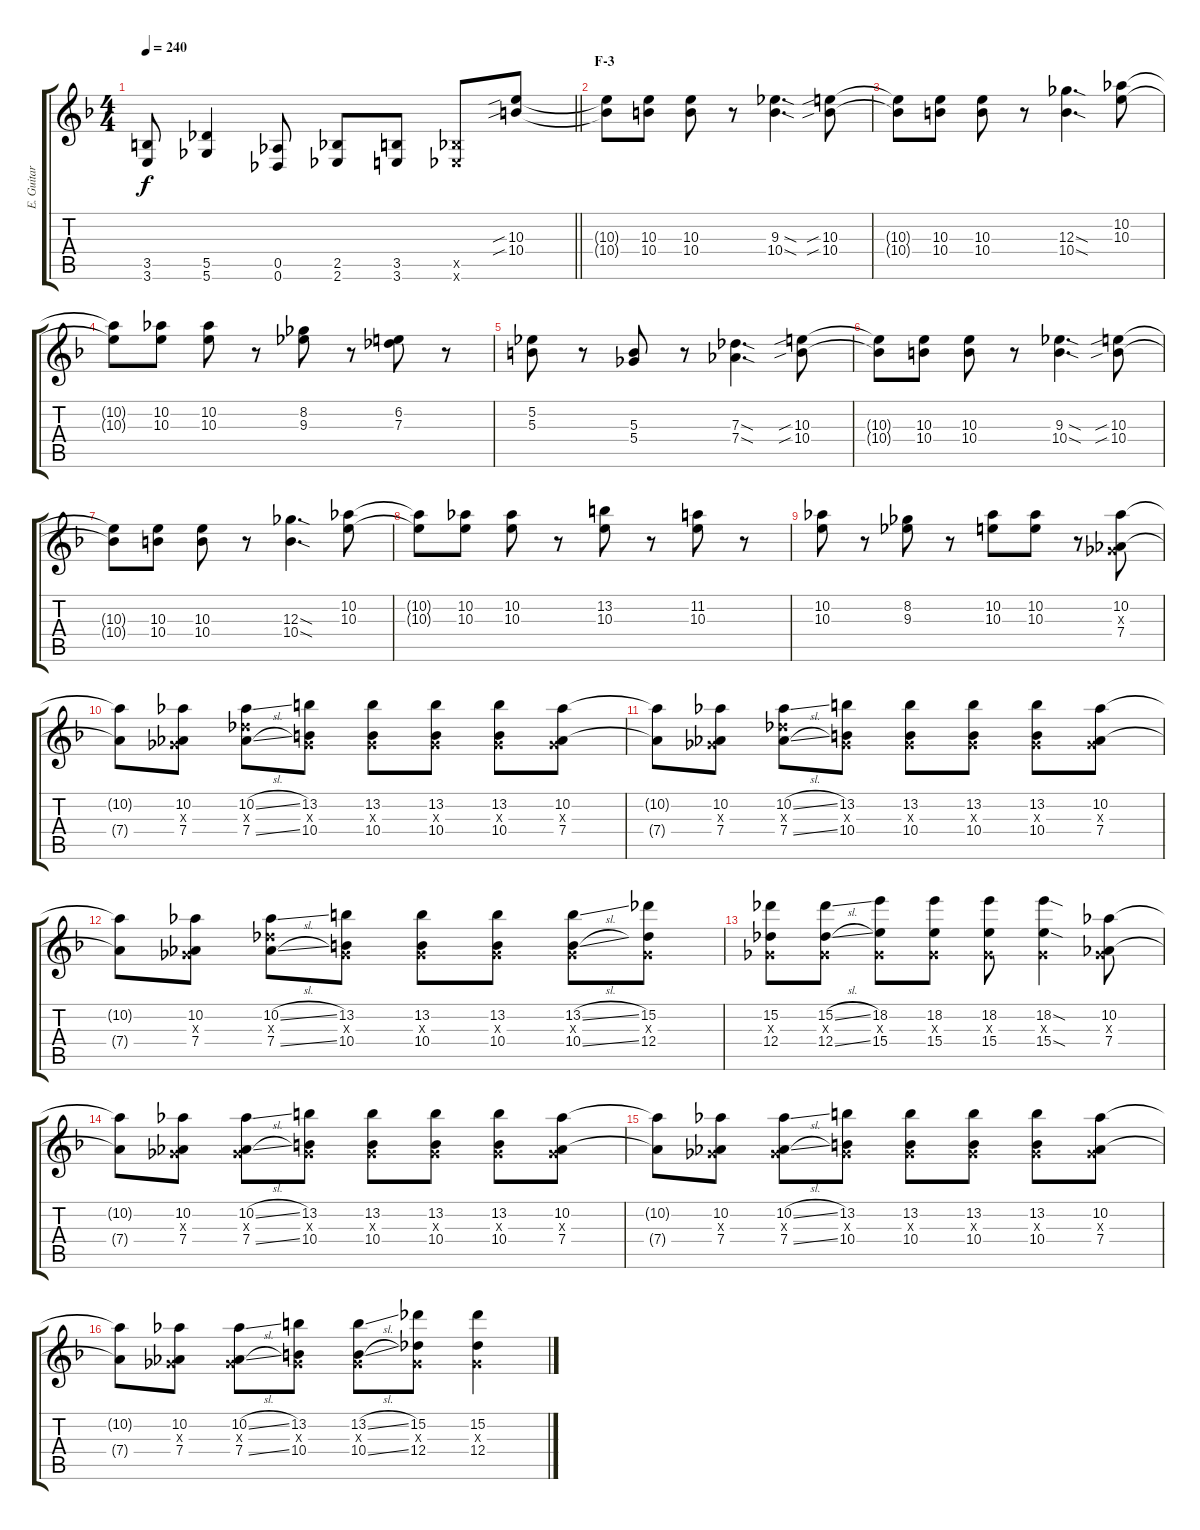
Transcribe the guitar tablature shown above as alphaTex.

\track ("E. Guitar I" "E. Guitar ") {instrument distortionguitar}
\staff {score tabs}
\tuning (Eb4 Bb3 Gb3 Db3 Ab2 Db2) {hide}
\ts (4 4)
\tempo 240
\clef g2
\barLineRight lightlight
\ks f
(3.5{t} 3.6{t}).8{dy f} (5.5 5.6).4 (0.5 0.6).8 (2.5 2.6).8 (3.5 3.6).8 (2.5{x} 2.6{x}).8 (10.3{sib} 10.4{sib}).8 |
\section ("" "F-3")
(10.3{t} 10.4{t}).8 (10.3 10.4).8 (10.3 10.4).8 r.8 (9.3{sod} 10.4{sod}).4{d} (10.3{sib} 10.4{sib}).8 |
(10.3{t} 10.4{t}).8 (10.3 10.4).8 (10.3 10.4).8 r.8 (12.3{sod} 10.4{sod}).4{d} (10.2 10.3).8 |
(10.2{t} 10.3{t}).8 (10.2 10.3).8 (10.2 10.3).8 r.8 (8.2 9.3).8 r.8 (6.2 7.3).8 r.8 |
(5.2 5.3).8 r.8 (5.3 5.4).8 r.8 (7.3{sod} 7.4{sod}).4{d} (10.3{sib} 10.4{sib}).8 |
(10.3{t} 10.4{t}).8 (10.3 10.4).8 (10.3 10.4).8 r.8 (9.3{sod} 10.4{sod}).4{d} (10.3{sib} 10.4{sib}).8 |
(10.3{t} 10.4{t}).8 (10.3 10.4).8 (10.3 10.4).8 r.8 (12.3{sod} 10.4{sod}).4{d} (10.2 10.3).8 |
(10.2{t} 10.3{t}).8 (10.2 10.3).8 (10.2 10.3).8 r.8 (13.2 10.3).8 r.8 (11.2 10.3).8 r.8 |
(10.2 10.3).8 r.8 (8.2 9.3).8 r.8 (10.2 10.3).8 (10.2 10.3).8 r.8 (10.2 0.3{x} 7.4).8 |
(10.2{t} 7.4{t}).8 (10.2 0.3{x} 7.4).8 (10.2{sl} 7.3{x} 7.4{sl}).8 (13.2 0.3{x} 10.4).8 (13.2 0.3{x} 10.4).8 (13.2 0.3{x} 10.4).8 (13.2 0.3{x} 10.4).8 (10.2 0.3{x} 7.4).8 |
(10.2{t} 7.4{t}).8 (10.2 0.3{x} 7.4).8 (10.2{sl} 7.3{x} 7.4{sl}).8 (13.2 0.3{x} 10.4).8 (13.2 0.3{x} 10.4).8 (13.2 0.3{x} 10.4).8 (13.2 0.3{x} 10.4).8 (10.2 0.3{x} 7.4).8 |
(10.2{t} 7.4{t}).8 (10.2 0.3{x} 7.4).8 (10.2{sl} 7.3{x} 7.4{sl}).8 (13.2 0.3{x} 10.4).8 (13.2 0.3{x} 10.4).8 (13.2 0.3{x} 10.4).8 (13.2{sl} 0.3{x} 10.4{sl}).8 (15.2 0.3{x} 12.4).8 |
(15.2 0.3{x} 12.4).8 (15.2{sl} 0.3{x} 12.4{sl}).8 (18.2 0.3{x} 15.4).8 (18.2 0.3{x} 15.4).8 (18.2 0.3{x} 15.4).8 (18.2{sod} 0.3{x} 15.4{sod}).4 (10.2 0.3{x} 7.4).8 |
(10.2{t} 7.4{t}).8 (10.2 0.3{x} 7.4).8 (10.2{sl} 0.3{x} 7.4{sl}).8 (13.2 0.3{x} 10.4).8 (13.2 0.3{x} 10.4).8 (13.2 0.3{x} 10.4).8 (13.2 0.3{x} 10.4).8 (10.2 0.3{x} 7.4).8 |
(10.2{t} 7.4{t}).8 (10.2 0.3{x} 7.4).8 (10.2{sl} 0.3{x} 7.4{sl}).8 (13.2 0.3{x} 10.4).8 (13.2 0.3{x} 10.4).8 (13.2 0.3{x} 10.4).8 (13.2 0.3{x} 10.4).8 (10.2 0.3{x} 7.4).8 |
(10.2{t} 7.4{t}).8 (10.2 0.3{x} 7.4).8 (10.2{sl} 0.3{x} 7.4{sl}).8 (13.2 0.3{x} 10.4).8 (13.2{sl} 0.3{x} 10.4{sl}).8 (15.2 0.3{x} 12.4).8 (15.2 0.3{x} 12.4).4
